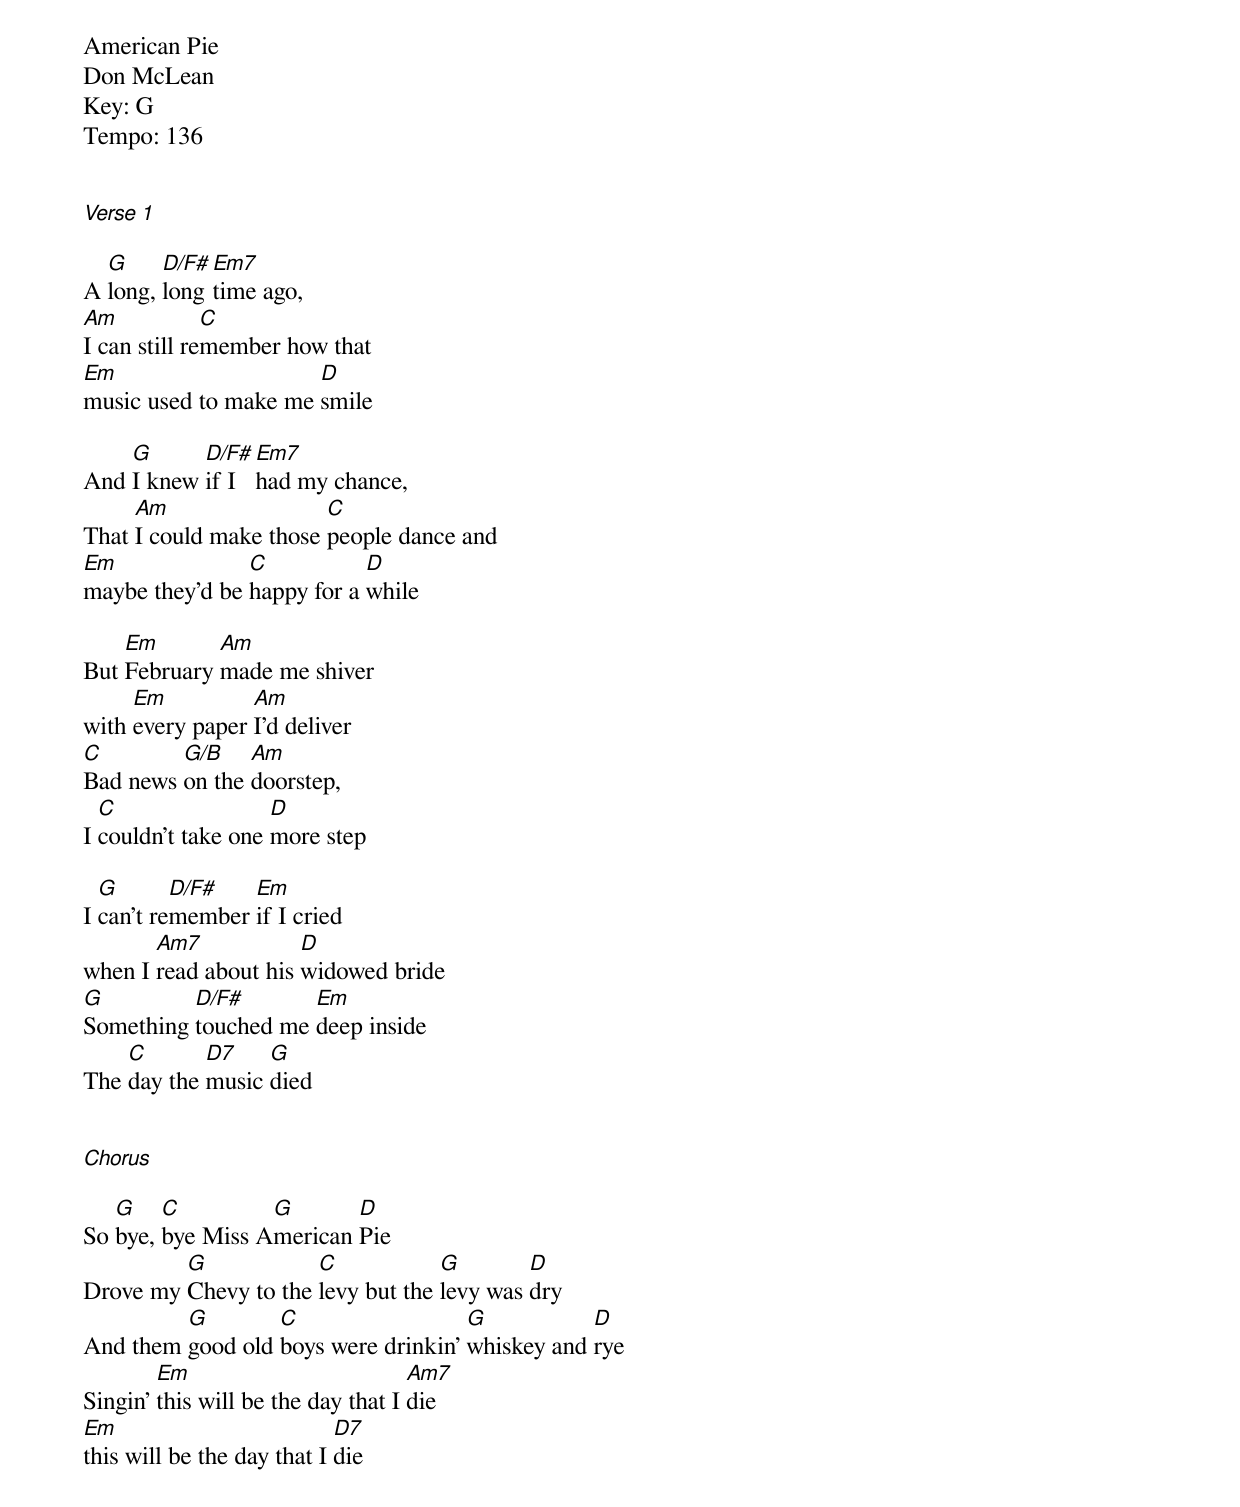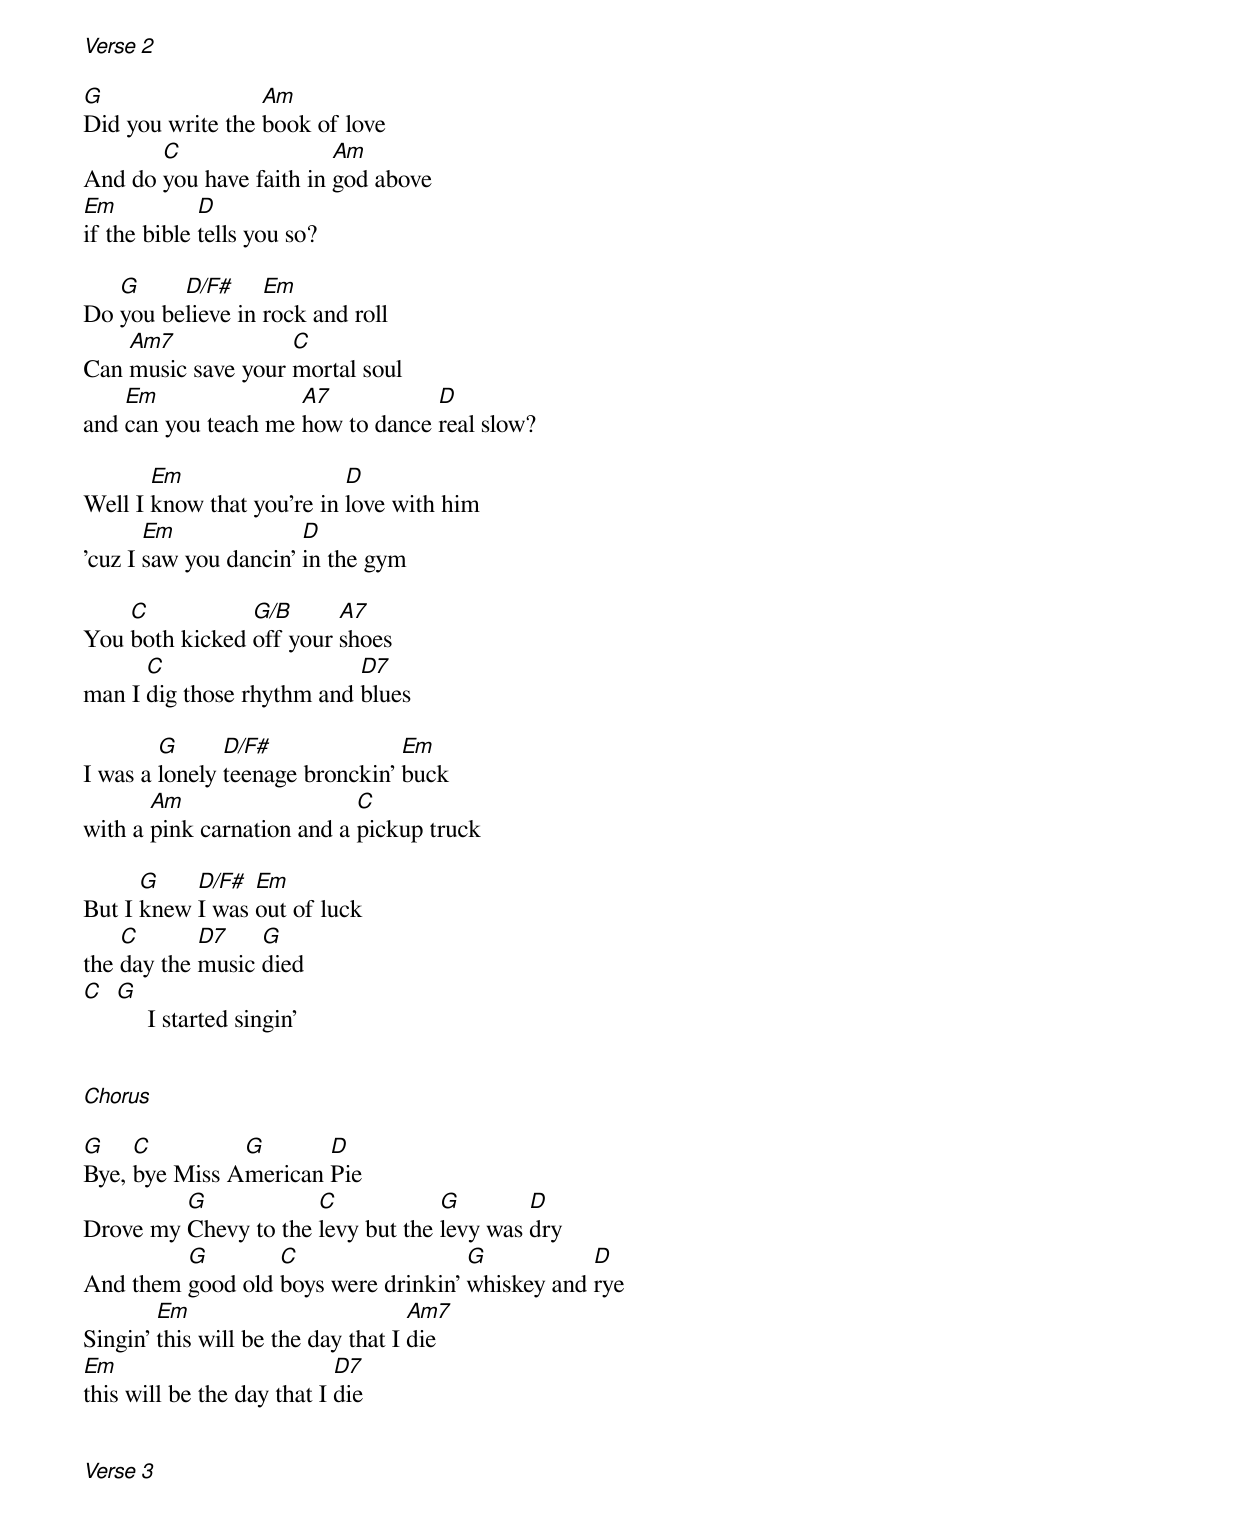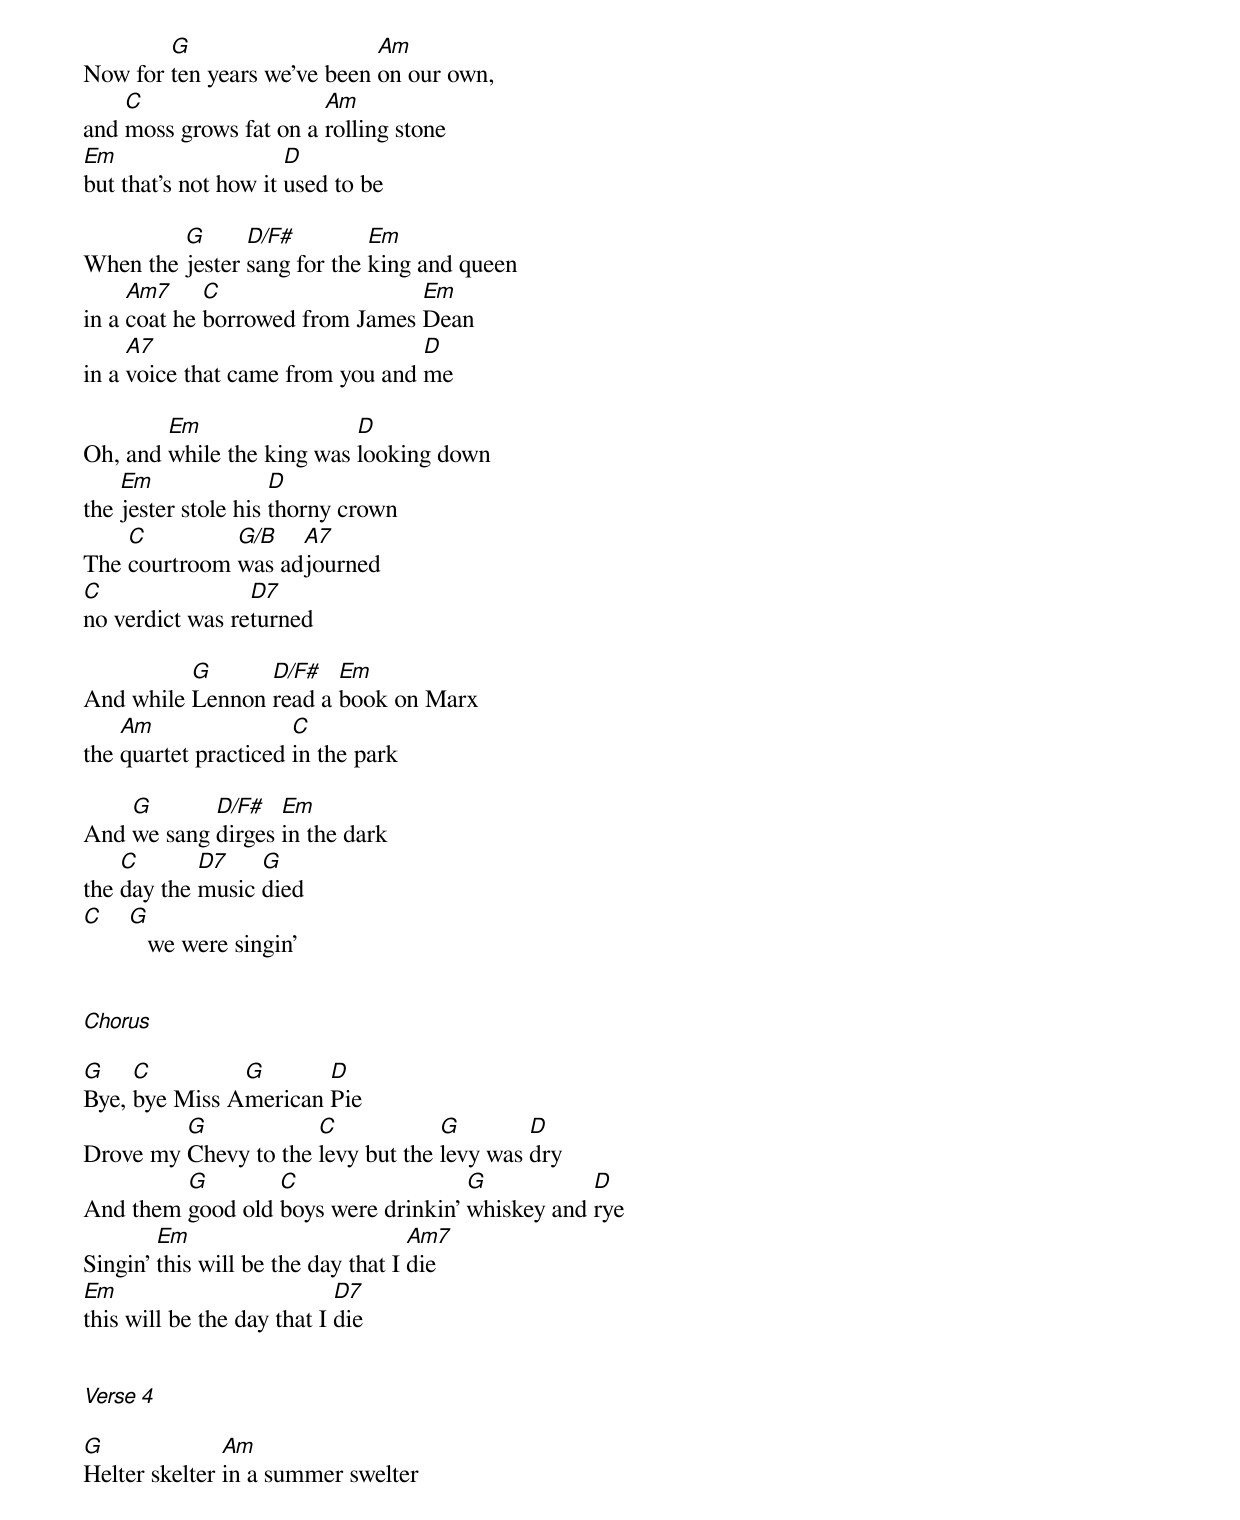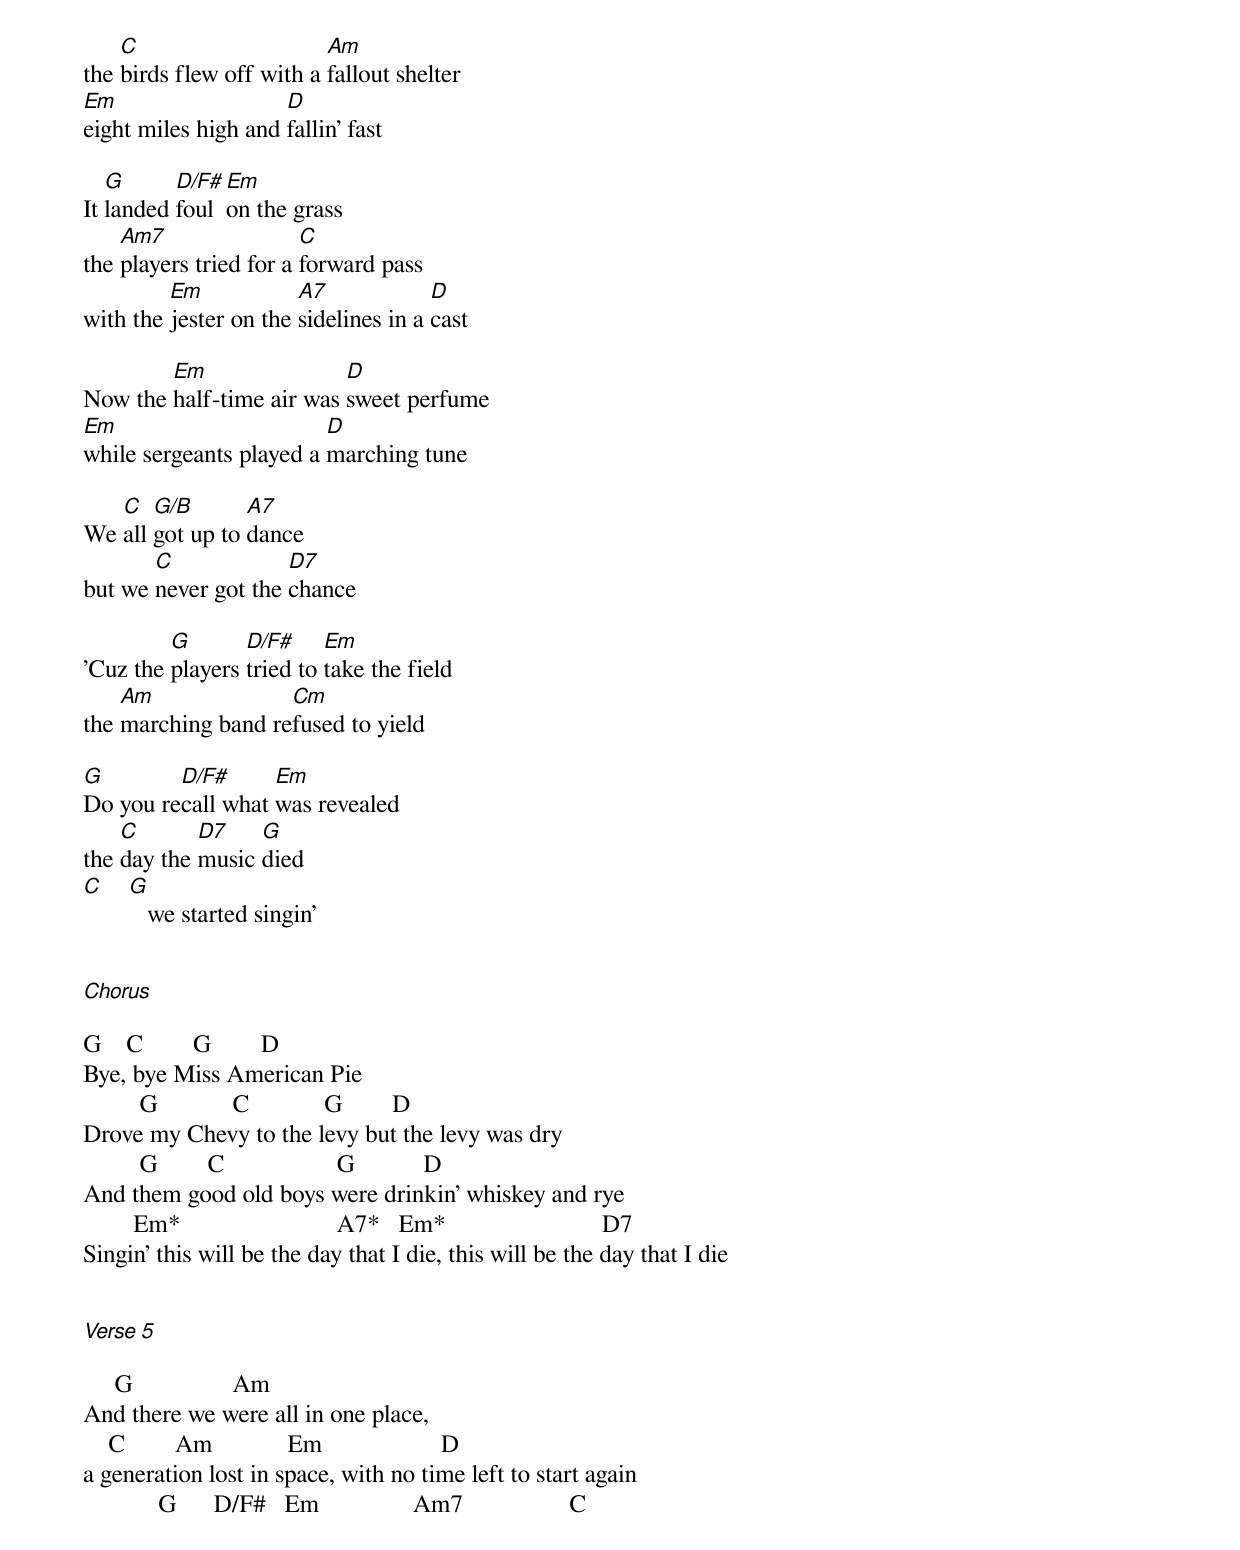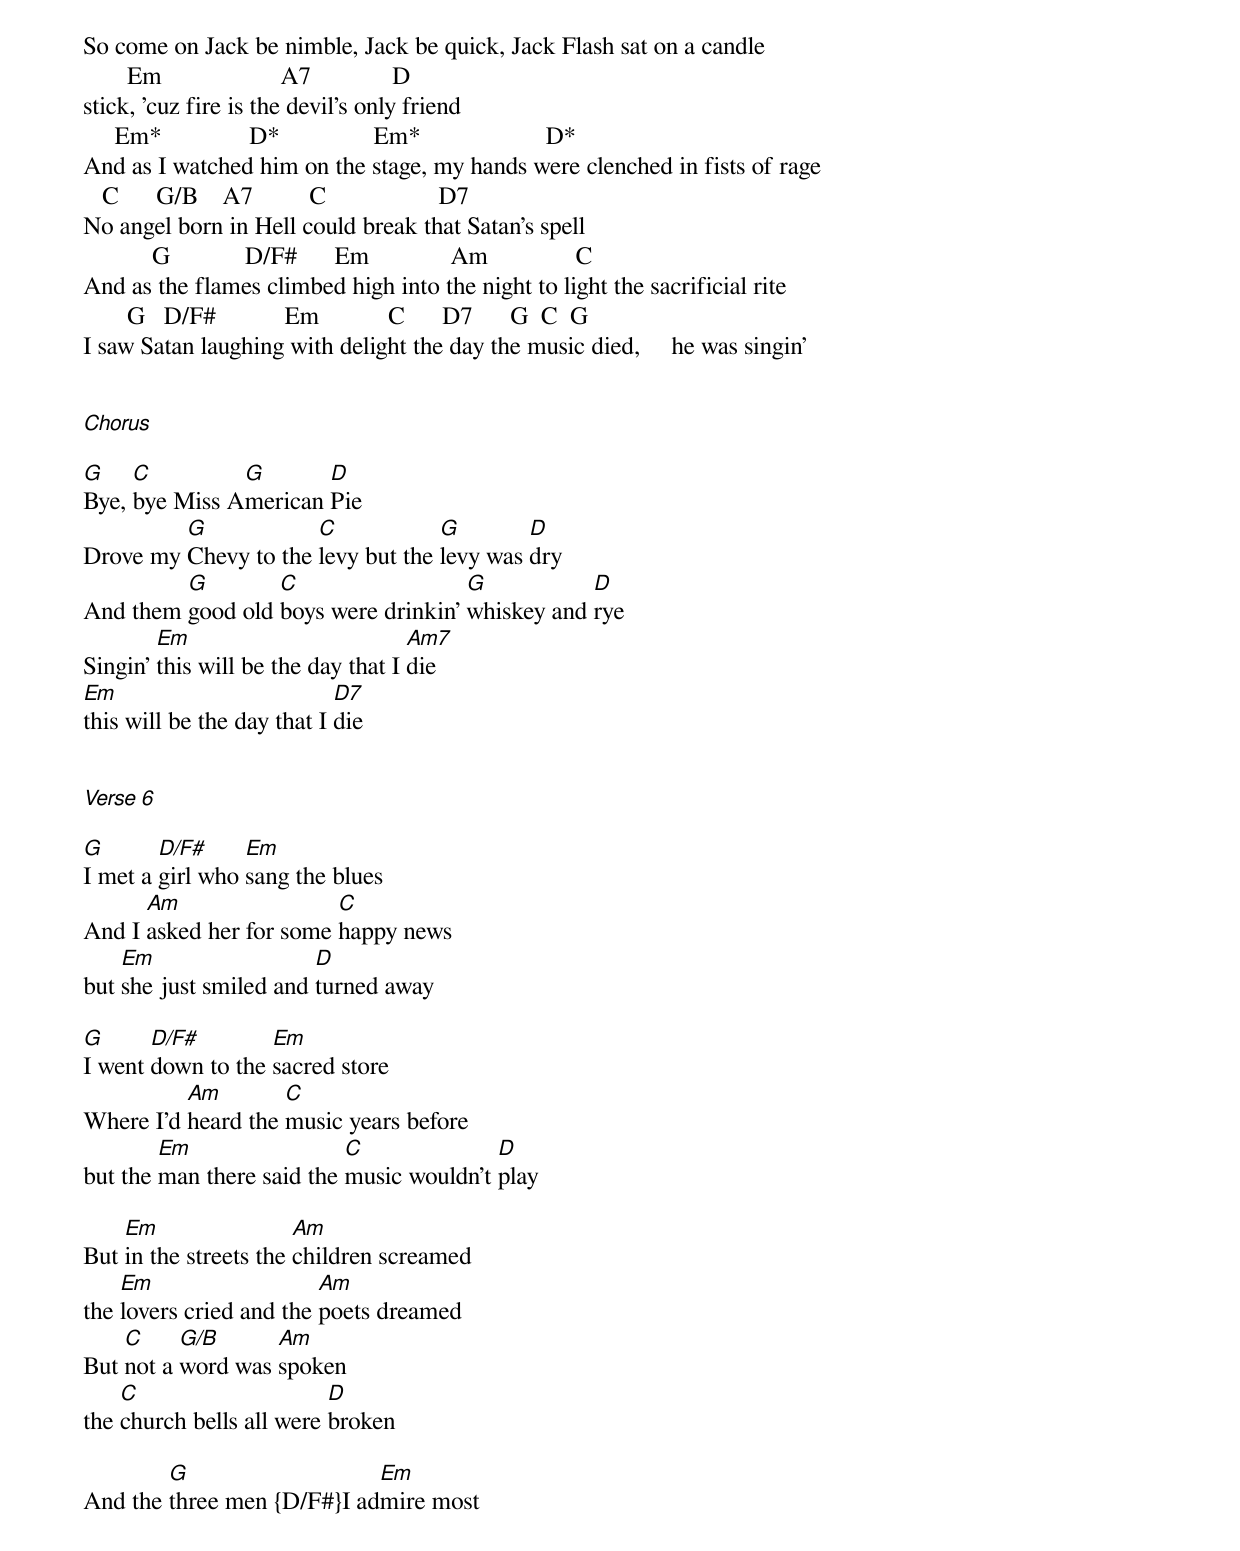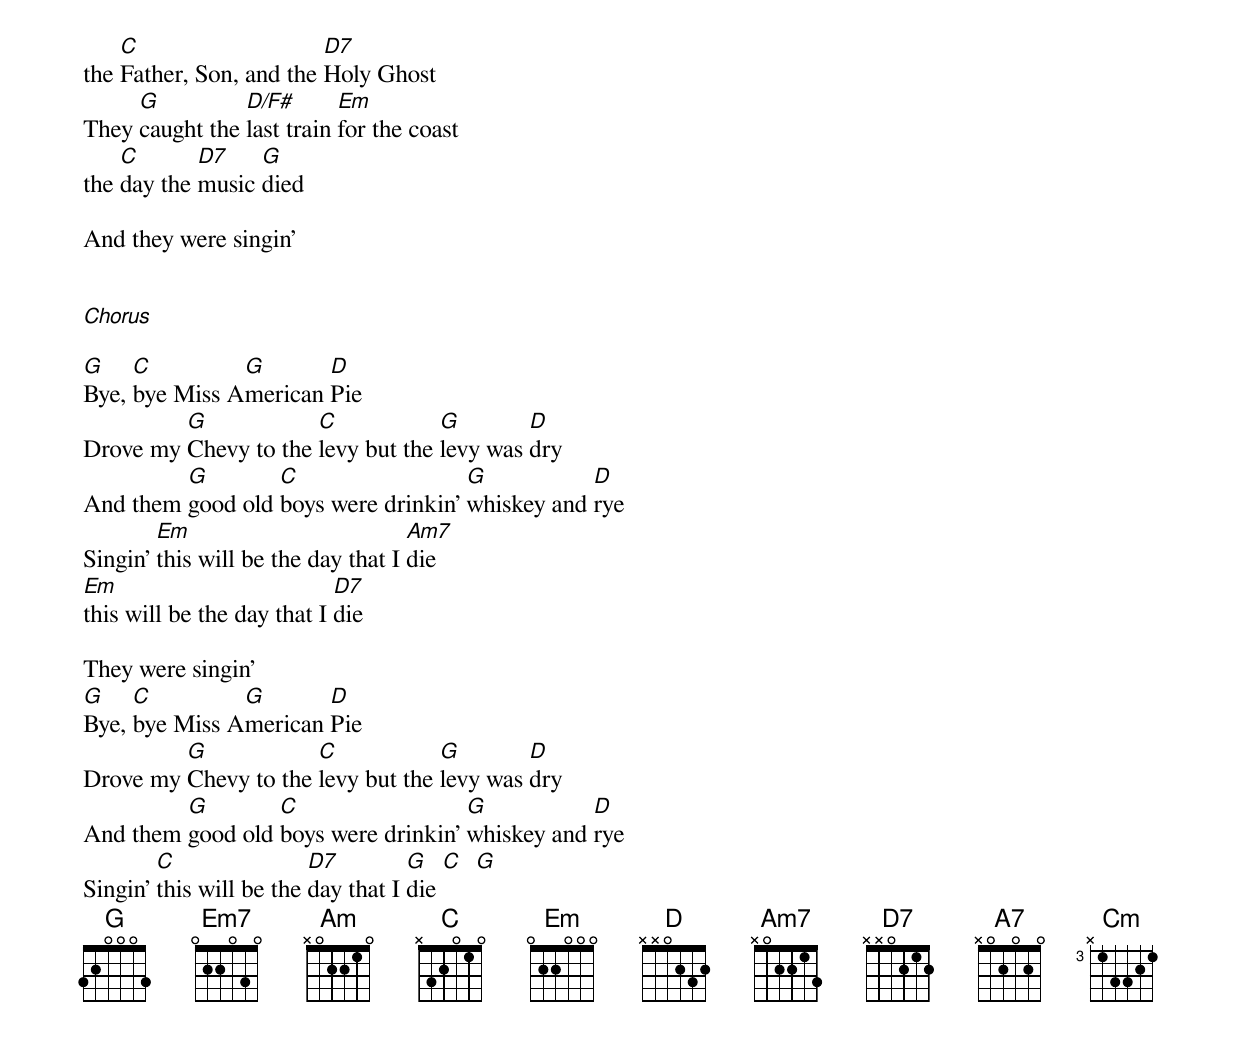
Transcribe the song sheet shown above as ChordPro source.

American Pie
Don McLean
Key: G
Tempo: 136


[Verse 1]

A [G]long, [D/F#]long [Em7]time ago,
[Am]I can still re[C]member how that
[Em]music used to make me [D]smile

And [G]I knew [D/F#]if I [Em7]had my chance,
That [Am]I could make those [C]people dance and
[Em]maybe they'd be [C]happy for a [D]while

But [Em]February [Am]made me shiver
with [Em]every paper [Am]I'd deliver
[C]Bad news [G/B]on the [Am]doorstep,
I [C]couldn't take one [D]more step

I [G]can't re[D/F#]member [Em]if I cried
when I [Am7]read about his [D]widowed bride
[G]Something [D/F#]touched me [Em]deep inside
The [C]day the [D7]music [G]died


[Chorus]

So [G]bye, [C]bye Miss A[G]merican [D]Pie
Drove my [G]Chevy to the [C]levy but the [G]levy was [D]dry
And them [G]good old [C]boys were drinkin' [G]whiskey and [D]rye
Singin' [Em]this will be the day that I [Am7]die
[Em]this will be the day that I [D7]die


[Verse 2]

[G]Did you write the [Am]book of love
And do [C]you have faith in [Am]god above
[Em]if the bible [D]tells you so?

Do [G]you be[D/F#]lieve in [Em]rock and roll
Can [Am7]music save your [C]mortal soul
and [Em]can you teach me [A7]how to dance [D]real slow?

Well I [Em]know that you're in [D]love with him
'cuz I [Em]saw you dancin' [D]in the gym

You [C]both kicked [G/B]off your [A7]shoes
man I [C]dig those rhythm and [D7]blues

I was a [G]lonely [D/F#]teenage bronckin' [Em]buck
with a [Am]pink carnation and a [C]pickup truck

But I [G]knew [D/F#]I was [Em]out of luck
the [C]day the [D7]music [G]died
[C]  [G]     I started singin'


[Chorus]

[G]Bye, [C]bye Miss A[G]merican [D]Pie
Drove my [G]Chevy to the [C]levy but the [G]levy was [D]dry
And them [G]good old [C]boys were drinkin' [G]whiskey and [D]rye
Singin' [Em]this will be the day that I [Am7]die
[Em]this will be the day that I [D7]die


[Verse 3]

Now for [G]ten years we've been [Am]on our own,
and [C]moss grows fat on a [Am]rolling stone
[Em]but that's not how it [D]used to be

When the [G]jester [D/F#]sang for the [Em]king and queen
in a [Am7]coat he [C]borrowed from James [Em]Dean
in a [A7]voice that came from you and [D]me

Oh, and [Em]while the king was [D]looking down
the [Em]jester stole his [D]thorny crown
The [C]courtroom [G/B]was ad[A7]journed
[C]no verdict was re[D7]turned

And while [G]Lennon [D/F#]read a [Em]book on Marx
the [Am]quartet practiced [C]in the park

And [G]we sang [D/F#]dirges [Em]in the dark
the [C]day the [D7]music [G]died
[C]    [G]   we were singin'


[Chorus]

[G]Bye, [C]bye Miss A[G]merican [D]Pie
Drove my [G]Chevy to the [C]levy but the [G]levy was [D]dry
And them [G]good old [C]boys were drinkin' [G]whiskey and [D]rye
Singin' [Em]this will be the day that I [Am7]die
[Em]this will be the day that I [D7]die


[Verse 4]

[G]Helter skelter [Am]in a summer swelter
the [C]birds flew off with a [Am]fallout shelter
[Em]eight miles high and [D]fallin' fast

It [G]landed [D/F#]foul [Em]on the grass
the [Am7]players tried for a [C]forward pass
with the [Em]jester on the [A7]sidelines in a [D]cast

Now the [Em]half-time air was [D]sweet perfume
[Em]while sergeants played a [D]marching tune

We [C]all [G/B]got up to [A7]dance
but we [C]never got the [D7]chance

'Cuz the [G]players [D/F#]tried to [Em]take the field
the [Am]marching band re[Cm]fused to yield

[G]Do you re[D/F#]call what [Em]was revealed
the [C]day the [D7]music [G]died
[C]    [G]   we started singin'


[Chorus]

G    C        G        D
Bye, bye Miss American Pie
         G            C            G        D
Drove my Chevy to the levy but the levy was dry
         G        C                  G           D
And them good old boys were drinkin' whiskey and rye
        Em*                         A7*   Em*                         D7
Singin' this will be the day that I die, this will be the day that I die


[Verse 5]

     G                Am
And there we were all in one place,
    C        Am            Em                   D
a generation lost in space, with no time left to start again
            G      D/F#   Em               Am7                 C
So come on Jack be nimble, Jack be quick, Jack Flash sat on a candle
       Em                   A7             D
stick, 'cuz fire is the devil's only friend
     Em*              D*               Em*                    D*
And as I watched him on the stage, my hands were clenched in fists of rage
   C      G/B    A7         C                  D7
No angel born in Hell could break that Satan's spell
           G            D/F#      Em             Am              C
And as the flames climbed high into the night to light the sacrificial rite
       G   D/F#           Em           C      D7      G  C  G
I saw Satan laughing with delight the day the music died,     he was singin'


[Chorus]

[G]Bye, [C]bye Miss A[G]merican [D]Pie
Drove my [G]Chevy to the [C]levy but the [G]levy was [D]dry
And them [G]good old [C]boys were drinkin' [G]whiskey and [D]rye
Singin' [Em]this will be the day that I [Am7]die
[Em]this will be the day that I [D7]die


[Verse 6]

[G]I met a [D/F#]girl who [Em]sang the blues
And I [Am]asked her for some [C]happy news
but [Em]she just smiled and [D]turned away

[G]I went [D/F#]down to the [Em]sacred store
Where I'd [Am]heard the [C]music years before
but the [Em]man there said the [C]music wouldn't [D]play

But [Em]in the streets the [Am]children screamed
the [Em]lovers cried and the [Am]poets dreamed
But [C]not a [G/B]word was [Am]spoken
the [C]church bells all were [D]broken

And the [G]three men {D/F#}I ad[Em]mire most
the [C]Father, Son, and the [D7]Holy Ghost
They [G]caught the [D/F#]last train [Em]for the coast
the [C]day the [D7]music [G]died

And they were singin'


[Chorus]

[G]Bye, [C]bye Miss A[G]merican [D]Pie
Drove my [G]Chevy to the [C]levy but the [G]levy was [D]dry
And them [G]good old [C]boys were drinkin' [G]whiskey and [D]rye
Singin' [Em]this will be the day that I [Am7]die
[Em]this will be the day that I [D7]die

They were singin'
[G]Bye, [C]bye Miss A[G]merican [D]Pie
Drove my [G]Chevy to the [C]levy but the [G]levy was [D]dry
And them [G]good old [C]boys were drinkin' [G]whiskey and [D]rye
Singin' [C]this will be the [D7]day that I [G]die [C]  [G]
